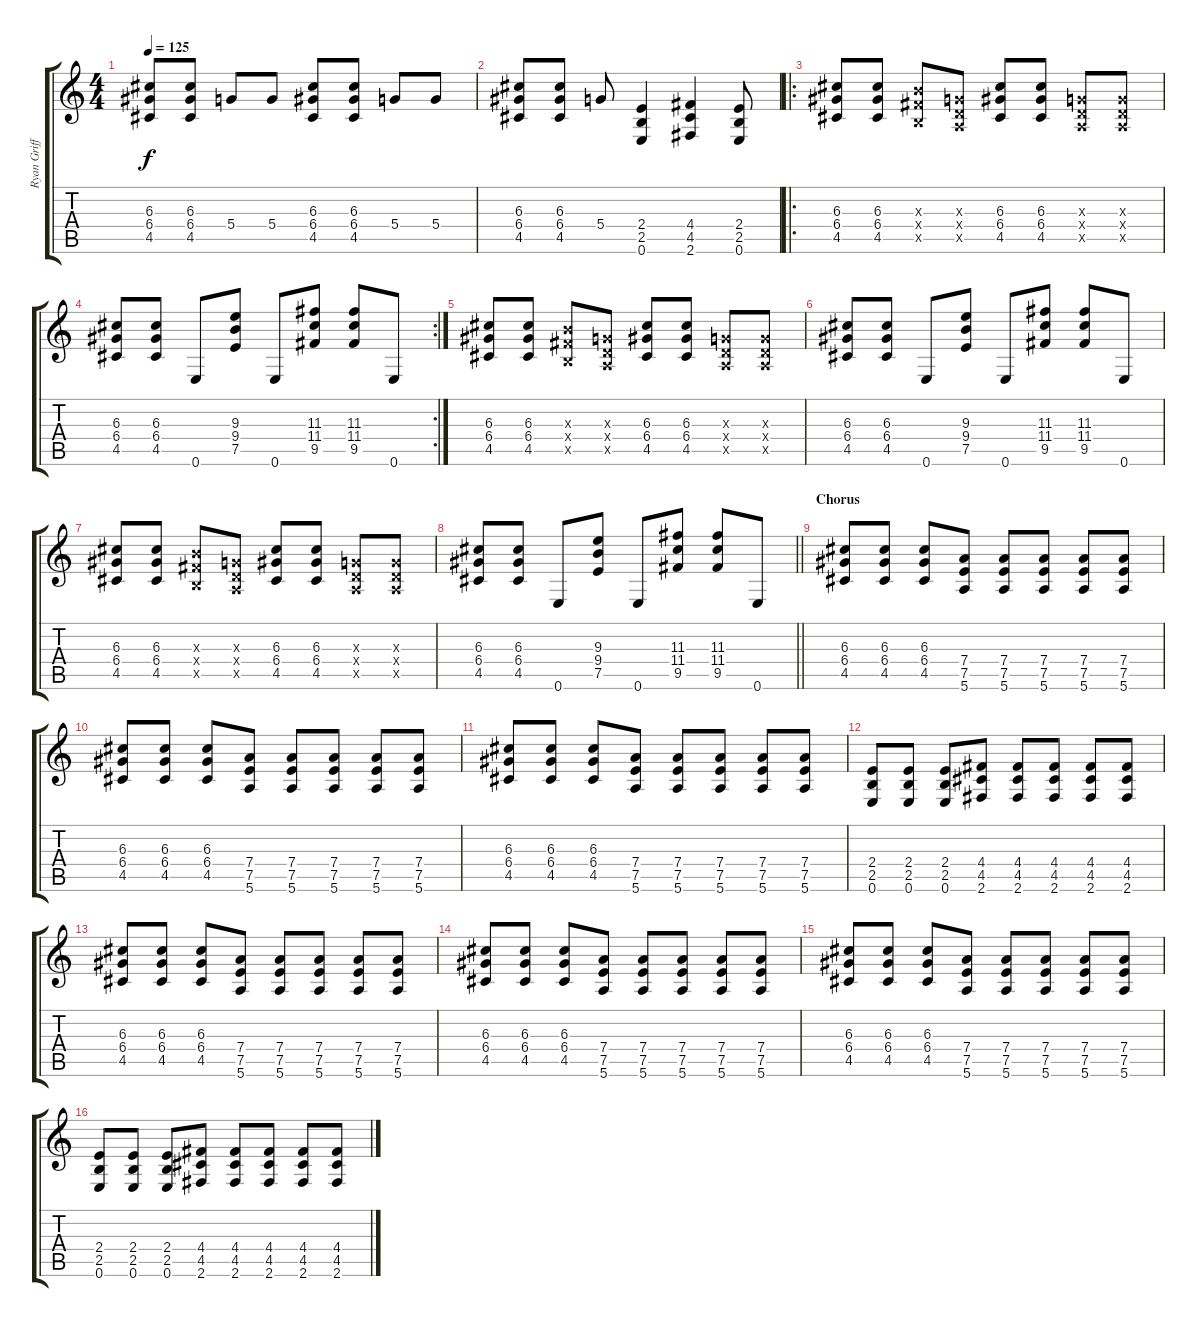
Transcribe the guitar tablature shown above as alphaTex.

\track ("Ryan Griffiths" "Ryan Griff") {instrument overdrivenguitar}
\staff {score tabs}
\tuning (E4 B3 G3 D3 A2 E2) {hide}
\ts (4 4)
\tempo 125
\clef g2
\ks c
(6.3 6.4 4.5).8{dy f} (6.3 6.4 4.5).8 5.4.8 5.4.8 (6.3 6.4 4.5).8 (6.3 6.4 4.5).8 5.4.8 5.4.8 |
(6.3 6.4 4.5).8 (6.3 6.4 4.5).8 5.4.8 (2.4 2.5 0.6).4 (4.4 4.5 2.6).4 (2.4 2.5 0.6).8 |
\ro
(6.3 6.4 4.5).8 (6.3 6.4 4.5).8 (4.3{x} 4.4{x} 2.5{x}).8 (0.3{x} 0.4{x} 0.5{x}).8 (6.3 6.4 4.5).8 (6.3 6.4 4.5).8 (0.3{x} 0.4{x} 0.5{x}).8 (0.3{x} 0.4{x} 0.5{x}).8 |
\rc 2
(6.3 6.4 4.5).8 (6.3 6.4 4.5).8 0.6.8 (9.3 9.4 7.5).8 0.6.8 (11.3 11.4 9.5).8 (11.3 11.4 9.5).8 0.6.8 |
(6.3 6.4 4.5).8 (6.3 6.4 4.5).8 (4.3{x} 4.4{x} 2.5{x}).8 (0.3{x} 0.4{x} 0.5{x}).8 (6.3 6.4 4.5).8 (6.3 6.4 4.5).8 (0.3{x} 0.4{x} 0.5{x}).8 (0.3{x} 0.4{x} 0.5{x}).8 |
(6.3 6.4 4.5).8 (6.3 6.4 4.5).8 0.6.8 (9.3 9.4 7.5).8 0.6.8 (11.3 11.4 9.5).8 (11.3 11.4 9.5).8 0.6.8 |
(6.3 6.4 4.5).8 (6.3 6.4 4.5).8 (4.3{x} 4.4{x} 2.5{x}).8 (0.3{x} 0.4{x} 0.5{x}).8 (6.3 6.4 4.5).8 (6.3 6.4 4.5).8 (0.3{x} 0.4{x} 0.5{x}).8 (0.3{x} 0.4{x} 0.5{x}).8 |
\barLineRight lightlight
(6.3 6.4 4.5).8 (6.3 6.4 4.5).8 0.6.8 (9.3 9.4 7.5).8 0.6.8 (11.3 11.4 9.5).8 (11.3 11.4 9.5).8 0.6.8 |
\section ("" "Chorus")
(6.3 6.4 4.5).8 (6.3 6.4 4.5).8 (6.3 6.4 4.5).8 (7.4 7.5 5.6).8 (7.4 7.5 5.6).8 (7.4 7.5 5.6).8 (7.4 7.5 5.6).8 (7.4 7.5 5.6).8 |
(6.3 6.4 4.5).8 (6.3 6.4 4.5).8 (6.3 6.4 4.5).8 (7.4 7.5 5.6).8 (7.4 7.5 5.6).8 (7.4 7.5 5.6).8 (7.4 7.5 5.6).8 (7.4 7.5 5.6).8 |
(6.3 6.4 4.5).8 (6.3 6.4 4.5).8 (6.3 6.4 4.5).8 (7.4 7.5 5.6).8 (7.4 7.5 5.6).8 (7.4 7.5 5.6).8 (7.4 7.5 5.6).8 (7.4 7.5 5.6).8 |
(2.4 2.5 0.6).8 (2.4 2.5 0.6).8 (2.4 2.5 0.6).8 (4.4 4.5 2.6).8 (4.4 4.5 2.6).8 (4.4 4.5 2.6).8 (4.4 4.5 2.6).8 (4.4 4.5 2.6).8 |
(6.3 6.4 4.5).8 (6.3 6.4 4.5).8 (6.3 6.4 4.5).8 (7.4 7.5 5.6).8 (7.4 7.5 5.6).8 (7.4 7.5 5.6).8 (7.4 7.5 5.6).8 (7.4 7.5 5.6).8 |
(6.3 6.4 4.5).8 (6.3 6.4 4.5).8 (6.3 6.4 4.5).8 (7.4 7.5 5.6).8 (7.4 7.5 5.6).8 (7.4 7.5 5.6).8 (7.4 7.5 5.6).8 (7.4 7.5 5.6).8 |
(6.3 6.4 4.5).8 (6.3 6.4 4.5).8 (6.3 6.4 4.5).8 (7.4 7.5 5.6).8 (7.4 7.5 5.6).8 (7.4 7.5 5.6).8 (7.4 7.5 5.6).8 (7.4 7.5 5.6).8 |
(2.4 2.5 0.6).8 (2.4 2.5 0.6).8 (2.4 2.5 0.6).8 (4.4 4.5 2.6).8 (4.4 4.5 2.6).8 (4.4 4.5 2.6).8 (4.4 4.5 2.6).8 (4.4 4.5 2.6).8
